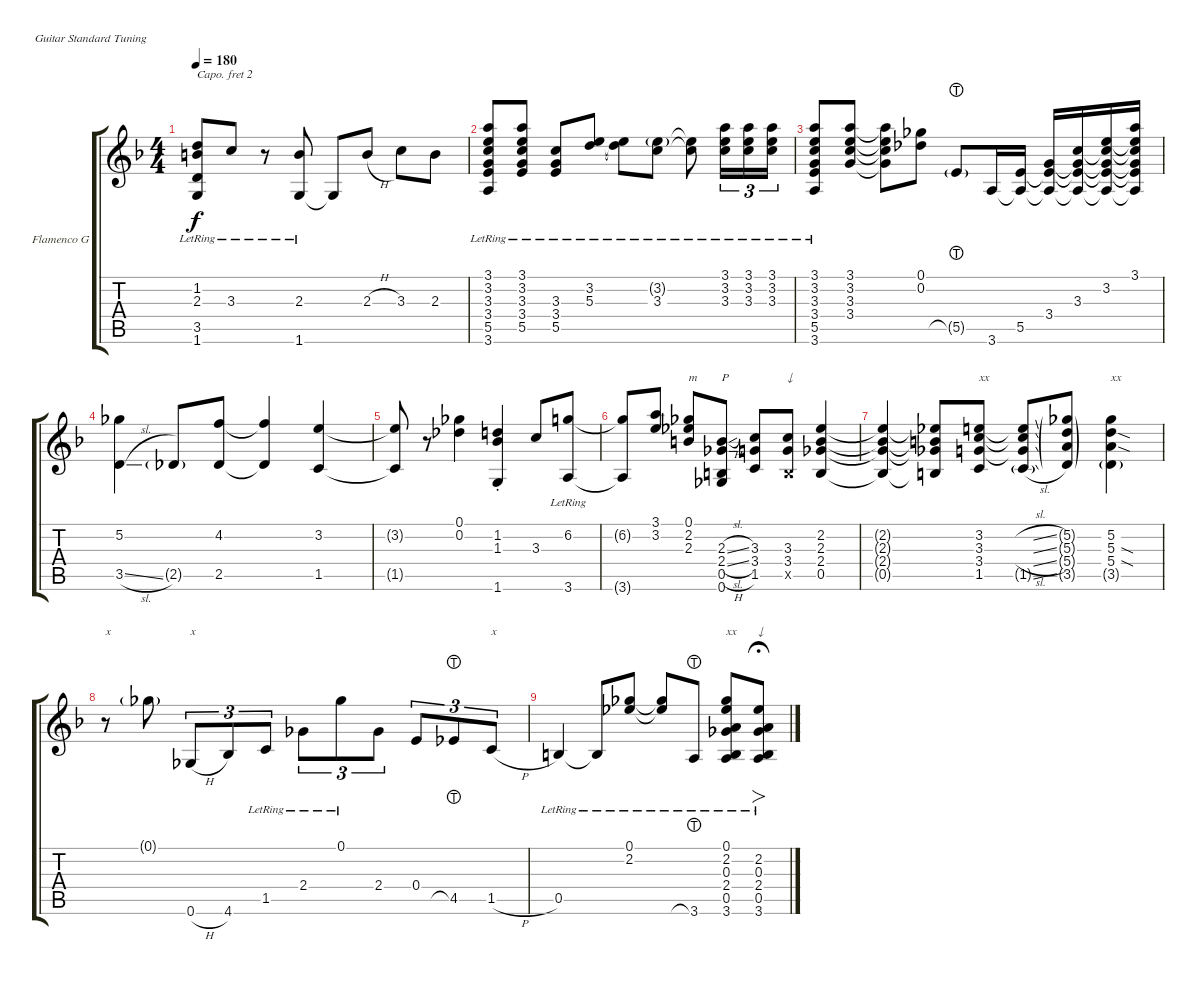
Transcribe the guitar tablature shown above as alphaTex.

\defaultSystemsLayout 4
\bracketExtendMode groupsimilarinstruments
\firstSystemTrackNameOrientation horizontal
\otherSystemsTrackNameOrientation horizontal
\track ("Flamenco Guitar" "Flamenco G") {instrument acousticguitarnylon}
\staff {score tabs}
\capo 2
\tuning (E4 B3 G3 D3 A2 E2)
\ts (4 4)
\tempo 180
\clef g2
\ks f
(1.2{lr t} 2.3{lr t} 3.5{lr t} 1.6{lr t}).8{dy f} 3.3{lr}.8 r.8 (2.3{lr} 1.6{lr}).8 1.6{t}.8 2.3{h}.8 3.3.8 2.3.8 |
(3.6{lr} 5.5{lr} 3.4{lr} 3.2{lr} 3.1{lr} 3.3{lr}).8 (3.1{lr} 3.2{lr} 3.3{lr} 3.4{lr} 5.5{lr}).8 (5.5{lr} 3.4{lr} 3.3{lr}).8 (5.3{lr} 3.2{lr}).8 (5.3{lr t} 3.2{lr t}).8 (3.2{g lr} 3.3{lr}).8 (3.2{lr t} 3.3{lr t}).8 (3.1{lr} 3.2{lr} 3.3{lr}).16{tu (3 2)} (3.1{lr} 3.2{lr} 3.3{lr}).16{tu (3 2)} (3.1{lr} 3.2{lr} 3.3{lr}).16{tu (3 2)} |
(3.6{lr} 5.5{lr} 3.4{lr} 3.2{lr} 3.1{lr} 3.3{lr}).8 (3.1 3.2 3.3 3.4).8 (3.4{t} 3.3{t} 3.2{t} 3.1{t}).8 (0.1 0.2).8 5.5{lht g}.8 3.6.16 (5.5 3.6{t}).16 (3.4 3.6{t} 5.5{t}).16 (3.3 3.6{t} 5.5{t} 3.4{t}).16 (3.2 3.6{t} 5.5{t} 3.4{t} 3.3{t}).16 (3.1 3.6{t} 5.5{t} 3.4{t} 3.3{t} 3.2{t}).16 |
(5.2 3.5{sl}).4 2.5{g}.8 (2.5 4.2).8 (2.5{t} 4.2{t}).4 (1.5 3.2).4 |
(3.2{t} 1.5{t}).8 r.8 (0.2 0.1).4 (1.6{st} 1.2{st} 1.3{st}).4 3.3.8 (3.6{lr} 6.2{lr}).8 |
\scale
0.249633 (3.6{t} 6.2{t}).8 (3.1 3.2).8 (0.1 2.2 2.3).8{txt "m"} (0.6 0.5{h} 2.4{sl} 2.3{sl}).8{txt "P"} (3.4 3.3 1.5).8 (3.3 3.4 0.5{x}).8{txt "↓"} (0.5 2.4 2.3 2.2).4 |
\scale
0.275724 (2.2{t} 2.3{t} 2.4{t} 0.5{t}).4 (0.5{t} 2.4{t} 2.3{t} 2.2{t}).8 (1.5 3.4 3.3 3.2).8{txt "xx"} (3.2{sl t} 3.3{sl t} 3.4{sl t} 1.5{sl g}).8 (5.2{g} 5.3{g} 5.4{g} 3.5{g}).8 (3.5{g} 5.4{sod} 5.3{sod} 5.2).4{txt "xx"} |
\scale
0.262995 r.8{txt "x"} 0.1{g}.8 0.6{h}.8{tu (3 2) txt "x"} 4.6.8{tu (3 2)} 1.5{lr}.8{tu (3 2)} 2.4{lr}.8{tu (3 2)} 0.1{lr}.8{tu (3 2)} 2.4.8{tu (3 2)} 0.4.8{tu (3 2)} 4.5{lht}.8{tu (3 2)} 1.5{h}.8{tu (3 2) txt "x"} |
\tempo (100 0.875 hide)
\scale
0.211667 0.5{lr}.4 0.5{lr t}.8 (0.1{lr} 2.2{lr}).8 (2.2{lr t} 0.1{lr t}).8 3.6{lht lr}.8 (3.6{lr} 0.5{lr} 2.4{lr} 0.3{lr} 2.2{lr} 0.1{lr}).8{txt "xx"} (2.2{lr} 0.3{lr} 2.4{lr} 0.5{lr} 3.6{lr}).8{fo txt "↓" fermata (medium 1)}
